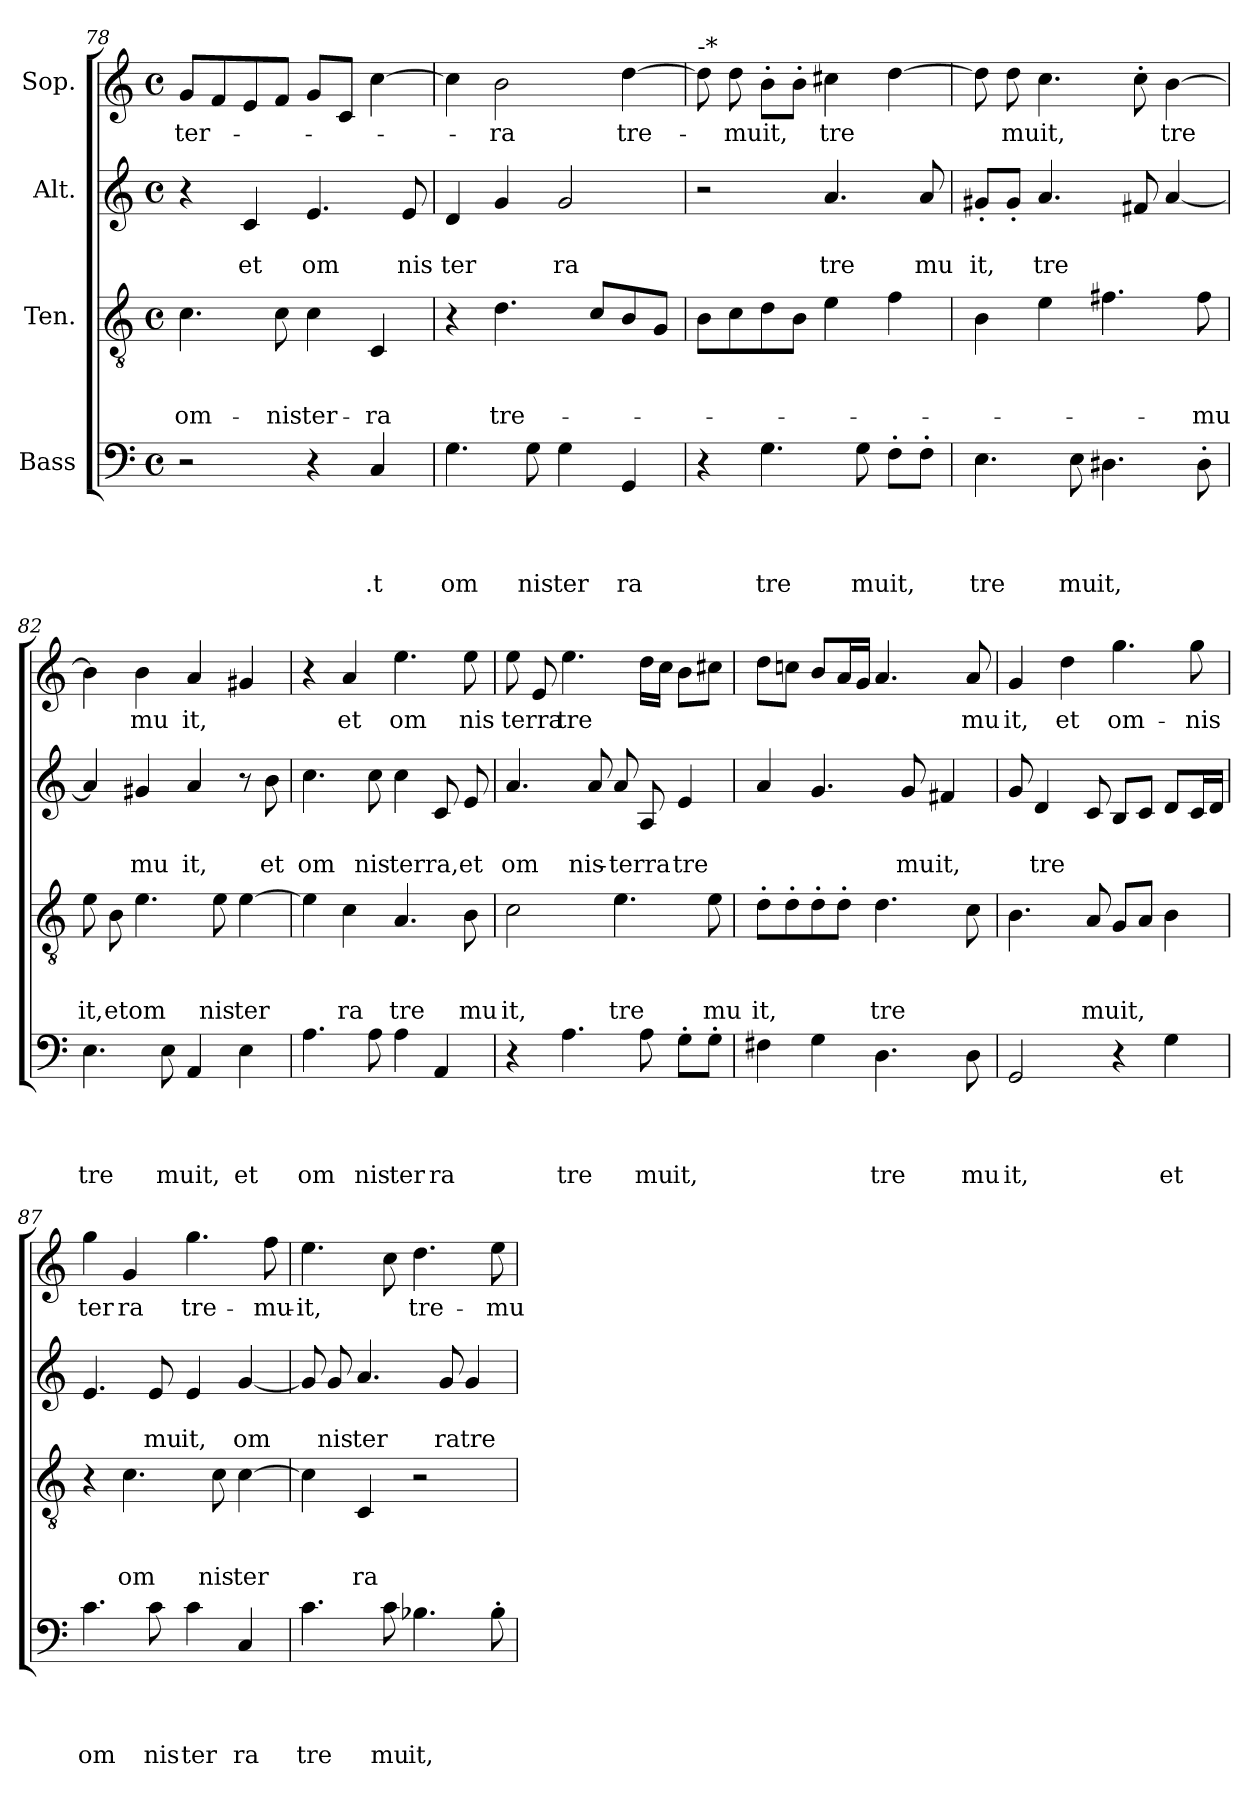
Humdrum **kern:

**kern	**text	**text	**text	**text	**kern	**text	**text	**text	**kern	**text	**text	**kern	**text
*part4	*part4	*part4	*part4	*part4	*part3	*part3	*part3	*part3	*part2	*part2	*part2	*part1	*part1
*staff4	*staff4	*staff4	*staff4	*staff4	*staff3	*staff3	*staff3	*staff3	*staff2	*staff2	*staff2	*staff1	*staff1
*I"Bass	*	*	*	*	*I"Ten.	*	*	*	*I"Alt.	*	*	*I"Sop.	*
*clefF4	*	*	*	*	*clefGv2	*	*	*	*clefG2	*	*	*clefG2	*
*k[]	*	*	*	*	*k[]	*	*	*	*k[]	*	*	*k[]	*
*C:	*	*	*	*	*C:	*	*	*	*C:	*	*	*C:	*
*M4/4	*	*	*	*	*M4/4	*	*	*	*M4/4	*	*	*M4/4	*
*met(c)	*	*	*	*	*met(c)	*	*	*	*met(c)	*	*	*met(c)	*
=78	=78	=78	=78	=78	=78	=78	=78	=78	=78	=78	=78	=78	=78
!	!	!	!	!	!	!	!	!LO:LY:b	!	!	!	!	!LO:LY:b
2r	.	.	.	.	4.c\	.	.	om-	4r	.	.	8g/L	ter-
.	.	.	.	.	.	.	.	.	.	.	.	8f/	.
!	!	!	!	!	!	!	!	!	!	!	!LO:LY:b	!	!
.	.	.	.	.	.	.	.	.	4c/	.	et	8e/	.
!	!	!	!	!	!	!	!	!LO:LY:b	!	!	!	!	!
.	.	.	.	.	8c\	.	.	-nis	.	.	.	8f/J	.
!	!	!	!	!	!	!	!	!LO:LY:b	!	!	!LO:LY:b	!	!
4r	.	.	.	.	4c\	.	.	ter-	4.e/	.	om	8g/L	.
.	.	.	.	.	.	.	.	.	.	.	.	8c/J	.
!	!	!	!	!LO:LY:b	!	!	!	!LO:LY:b	!	!	!	!	!
4C/	.	.	.	.t	4C/	.	.	-ra	.	.	.	[>4cc\	.
!	!	!	!	!	!	!	!	!	!	!	!LO:LY:b	!	!
.	.	.	.	.	.	.	.	.	8e/	.	nis	.	.
=79	=79	=79	=79	=79	=79	=79	=79	=79	=79	=79	=79	=79	=79
!	!	!	!	!LO:LY:b	!	!	!	!	!	!	!LO:LY:b	!	!
4.G\	.	.	.	om	4r	.	.	.	4d/	.	ter	4cc\]	.
!	!	!	!	!	!	!	!	!LO:LY:b	!	!	!	!	!LO:LY:b
.	.	.	.	.	4.d\	.	.	tre-	4g/	.	.	2b\	-ra
!	!	!	!	!LO:LY:b	!	!	!	!	!	!	!	!	!
8G\	.	.	.	nis	.	.	.	.	.	.	.	.	.
!	!	!	!	!LO:LY:b	!	!	!	!	!	!	!LO:LY:b	!	!
4G\	.	.	.	ter	.	.	.	.	2g/	.	ra	.	.
.	.	.	.	.	8c/L	.	.	.	.	.	.	.	.
!	!	!	!	!LO:LY:b	!	!	!	!	!	!	!	!	!LO:LY:b
4GG/	.	.	.	ra	8B/	.	.	.	.	.	.	[>4dd\	tre-
.	.	.	.	.	8G/J	.	.	.	.	.	.	.	.
!!LO:LB:g=z
=80	=80	=80	=80	=80	=80	=80	=80	=80	=80	=80	=80	=80	=80
!	!	!	!	!	!	!	!	!	!	!	!	!LO:TX:a:t=-*	!
4r	.	.	.	.	8B\L	.	.	.	2r	.	.	8dd\]	.
!	!	!	!	!	!	!	!	!	!	!	!	!	!LO:LY:b
.	.	.	.	.	8c\	.	.	.	.	.	.	8dd\	-muit,
!	!	!	!	!LO:LY:b	!	!	!	!	!	!	!	!	!
4.G\	.	.	.	tre	8d\	.	.	.	.	.	.	8b'>\L	.
.	.	.	.	.	8B\J	.	.	.	.	.	.	8b'>\J	.
!	!	!	!	!	!	!	!	!	!	!	!LO:LY:b	!	!LO:LY:b
.	.	.	.	.	4e\	.	.	.	4.a/	.	tre	4cc#X\	tre
!	!	!	!	!LO:LY:b	!	!	!	!	!	!	!	!	!
8G\	.	.	.	muit,	.	.	.	.	.	.	.	.	.
8F'>\L	.	.	.	.	4f\	.	.	.	.	.	.	[>4dd\	.
!	!	!	!	!	!	!	!	!	!	!	!LO:LY:b	!	!
8F'>\J	.	.	.	.	.	.	.	.	8a/	.	mu	.	.
=81	=81	=81	=81	=81	=81	=81	=81	=81	=81	=81	=81	=81	=81
!	!	!	!	!LO:LY:b	!	!	!	!	!	!	!LO:LY:b	!	!
4.E\	.	.	.	tre	4B\	.	.	.	8g#X'</L	.	it,	8dd\]	.
!	!	!	!	!	!	!	!	!	!	!	!	!	!LO:LY:b
.	.	.	.	.	.	.	.	.	8g#'</J	.	.	8dd\	muit,
!	!	!	!	!	!	!	!	!	!	!	!LO:LY:b	!	!
.	.	.	.	.	4e\	.	.	.	4.a/	.	tre	4.cc\	.
!	!	!	!	!LO:LY:b	!	!	!	!	!	!	!	!	!
8E\	.	.	.	mu	.	.	.	.	.	.	.	.	.
!	!	!	!	!LO:LY:b	!	!	!	!	!	!	!	!	!
4.D#X\	.	.	.	it,	4.f#X\	.	.	.	.	.	.	.	.
.	.	.	.	.	.	.	.	.	8f#X/	.	.	8cc'>\	.
!	!	!	!	!	!	!	!	!	!	!	!	!	!LO:LY:b
.	.	.	.	.	.	.	.	.	[<4a/	.	.	[>4b\	tre
!	!	!	!	!	!	!	!	!LO:LY:b	!	!	!	!	!
8D#'>\	.	.	.	.	8f#\	.	.	-mu	.	.	.	.	.
=82	=82	=82	=82	=82	=82	=82	=82	=82	=82	=82	=82	=82	=82
!	!	!	!	!LO:LY:b	!	!	!	!LO:LY:b	!	!	!	!	!
4.E\	.	.	.	tre	8e\	.	.	it,	4a/]	.	.	4b\]	.
!	!	!	!	!	!	!	!	!LO:LY:b	!	!	!	!	!
.	.	.	.	.	8B\	.	.	etom	.	.	.	.	.
!	!	!	!	!	!	!	!	!	!	!	!LO:LY:b	!	!LO:LY:b
.	.	.	.	.	4.e\	.	.	.	4g#X/	.	mu	4b\	mu
!	!	!	!	!LO:LY:b	!	!	!	!	!	!	!	!	!
8E\	.	.	.	muit,	.	.	.	.	.	.	.	.	.
!	!	!	!	!	!	!	!	!	!	!	!LO:LY:b	!	!LO:LY:b
4AA/	.	.	.	.	.	.	.	.	4a/	.	it,	4a/	it,
!	!	!	!	!	!	!	!	!LO:LY:b	!	!	!	!	!
.	.	.	.	.	8e\	.	.	nis	.	.	.	.	.
!	!	!	!	!LO:LY:b	!	!	!	!LO:LY:b	!	!	!	!	!
4E\	.	.	.	et	[>4e\	.	.	ter	8r	.	.	4g#X/	.
!	!	!	!	!	!	!	!	!	!	!	!LO:LY:b	!	!
.	.	.	.	.	.	.	.	.	8b\	.	et	.	.
=83	=83	=83	=83	=83	=83	=83	=83	=83	=83	=83	=83	=83	=83
!	!	!	!	!LO:LY:b	!	!	!	!	!	!	!LO:LY:b	!	!
4.A\	.	.	.	om	4e\]	.	.	.	4.cc\	.	om	4r	.
!	!	!	!	!	!	!	!	!LO:LY:b	!	!	!	!	!LO:LY:b
.	.	.	.	.	4c\	.	.	ra	.	.	.	4a/	et
!	!	!	!	!LO:LY:b	!	!	!	!	!	!	!LO:LY:b	!	!
8A\	.	.	.	nis	.	.	.	.	8cc\	.	nis	.	.
!	!	!	!	!LO:LY:b	!	!	!	!LO:LY:b	!	!	!LO:LY:b	!	!LO:LY:b
4A\	.	.	.	ter	4.A/	.	.	tre	4cc\	.	terra,	4.ee\	om
!	!	!	!	!LO:LY:b	!	!	!	!	!	!	!	!	!
4AA/	.	.	.	ra	.	.	.	.	8c/	.	.	.	.
!	!	!	!	!	!	!	!	!LO:LY:b	!	!	!LO:LY:b	!	!LO:LY:b
.	.	.	.	.	8B\	.	.	mu	8e/	.	et	8ee\	nis
=84	=84	=84	=84	=84	=84	=84	=84	=84	=84	=84	=84	=84	=84
!	!	!	!	!	!	!	!	!LO:LY:b	!	!	!LO:LY:b	!	!LO:LY:b
4r	.	.	.	.	2c\	.	.	it,	4.a/	.	om	8ee\	terra
.	.	.	.	.	.	.	.	.	.	.	.	8e/	.
!	!	!	!	!LO:LY:b	!	!	!	!	!	!	!	!	!LO:LY:b
4.A\	.	.	.	tre	.	.	.	.	.	.	.	4.ee\	tre
!	!	!	!	!	!	!	!	!	!	!	!LO:LY:b	!	!
.	.	.	.	.	.	.	.	.	8a/	.	nis-	.	.
!	!	!	!	!	!	!	!	!LO:LY:b	!	!	!LO:LY:b	!	!
.	.	.	.	.	4.e\	.	.	tre	8a/	.	-terra	.	.
!	!	!	!	!LO:LY:b	!	!	!	!	!	!	!	!	!
8A\	.	.	.	mu	.	.	.	.	8A/	.	.	16dd\LL	.
.	.	.	.	.	.	.	.	.	.	.	.	16cc\JJ	.
!	!	!	!	!LO:LY:b	!	!	!	!	!	!	!LO:LY:b	!	!
8G'>\L	.	.	.	it,	.	.	.	.	4e/	.	tre	8b\L	.
!	!	!	!	!	!	!	!	!LO:LY:b	!	!	!	!	!
8G'>\J	.	.	.	.	8e\	.	.	mu	.	.	.	8cc#X\J	.
=85	=85	=85	=85	=85	=85	=85	=85	=85	=85	=85	=85	=85	=85
!	!	!	!	!	!	!	!	!LO:LY:b	!	!	!	!	!
4F#X\	.	.	.	.	8d'>\L	.	.	it,	4a/	.	.	8dd\L	.
.	.	.	.	.	8d'>\	.	.	.	.	.	.	8ccn\J	.
4G\	.	.	.	.	8d'>\	.	.	.	4.g/	.	.	8b/L	.
.	.	.	.	.	8d'>\J	.	.	.	.	.	.	16a/L	.
.	.	.	.	.	.	.	.	.	.	.	.	16g/JJ	.
!	!	!	!	!LO:LY:b	!	!	!	!LO:LY:b	!	!	!	!	!
4.D\	.	.	.	tre	4.d\	.	.	tre	.	.	.	4.a/	.
!	!	!	!	!	!	!	!	!	!	!	!LO:LY:b	!	!
.	.	.	.	.	.	.	.	.	8g/	.	mu	.	.
!	!	!	!	!	!	!	!	!	!	!	!LO:LY:b	!	!
.	.	.	.	.	.	.	.	.	4f#X/	.	it,	.	.
!	!	!	!	!LO:LY:b	!	!	!	!	!	!	!	!	!LO:LY:b
8D\	.	.	.	mu	8c\	.	.	.	.	.	.	8a/	mu
!!LO:LB:g=z
=86	=86	=86	=86	=86	=86	=86	=86	=86	=86	=86	=86	=86	=86
!	!	!	!	!LO:LY:b	!	!	!	!	!	!	!	!	!LO:LY:b
2GG/	.	.	.	it,	4.B\	.	.	.	8g/	.	.	4g/	it,
!	!	!	!	!	!	!	!	!	!	!	!LO:LY:b	!	!
.	.	.	.	.	.	.	.	.	4d/	.	tre	.	.
!	!	!	!	!	!	!	!	!	!	!	!	!	!LO:LY:b
.	.	.	.	.	.	.	.	.	.	.	.	4dd\	et
!	!	!	!	!	!	!	!	!LO:LY:b	!	!	!	!	!
.	.	.	.	.	8A/	.	.	muit,	8c/	.	.	.	.
!	!	!	!	!	!	!	!	!	!	!	!	!	!LO:LY:b
4r	.	.	.	.	8G/L	.	.	.	8B/L	.	.	4.gg\	om-
.	.	.	.	.	8A/J	.	.	.	8c/J	.	.	.	.
!	!	!	!	!LO:LY:b	!	!	!	!	!	!	!	!	!
4G\	.	.	.	et	4B\	.	.	.	8d/L	.	.	.	.
!	!	!	!	!	!	!	!	!	!	!	!	!	!LO:LY:b
.	.	.	.	.	.	.	.	.	16c/L	.	.	8gg\	-nis
.	.	.	.	.	.	.	.	.	16d/JJ	.	.	.	.
=87	=87	=87	=87	=87	=87	=87	=87	=87	=87	=87	=87	=87	=87
!	!	!	!	!LO:LY:b	!	!	!	!	!	!	!	!	!LO:LY:b
4.c\	.	.	.	om	4r	.	.	.	4.e/	.	.	4gg\	ter
!	!	!	!	!	!	!	!	!LO:LY:b	!	!	!	!	!LO:LY:b
.	.	.	.	.	4.c\	.	.	om	.	.	.	4g/	ra
!	!	!	!	!LO:LY:b	!	!	!	!	!	!	!LO:LY:b	!	!
8c\	.	.	.	nis	.	.	.	.	8e/	.	mu	.	.
!	!	!	!	!LO:LY:b	!	!	!	!	!	!	!LO:LY:b	!	!LO:LY:b
4c\	.	.	.	ter	.	.	.	.	4e/	.	it,	4.gg\	tre-
!	!	!	!	!	!	!	!	!LO:LY:b	!	!	!	!	!
.	.	.	.	.	8c\	.	.	nis	.	.	.	.	.
!	!	!	!	!LO:LY:b	!	!	!	!LO:LY:b	!	!	!LO:LY:b	!	!
4C/	.	.	.	ra	[>4c\	.	.	ter	[<4g/	.	om	.	.
!	!	!	!	!	!	!	!	!	!	!	!	!	!LO:LY:b
.	.	.	.	.	.	.	.	.	.	.	.	8ff\	-mu-
=88	=88	=88	=88	=88	=88	=88	=88	=88	=88	=88	=88	=88	=88
!	!	!	!	!LO:LY:b	!	!	!	!	!	!	!	!	!LO:LY:b
4.c\	.	.	.	tre	4c\]	.	.	.	8g/]	.	.	4.ee\	-it,
!	!	!	!	!	!	!	!	!	!	!	!LO:LY:b	!	!
.	.	.	.	.	.	.	.	.	8g/	.	nis	.	.
!	!	!	!	!	!	!	!	!LO:LY:b	!	!	!LO:LY:b	!	!
.	.	.	.	.	4C/	.	.	ra	4.a/	.	ter	.	.
!	!	!	!	!LO:LY:b	!	!	!	!	!	!	!	!	!
8c\	.	.	.	mu	.	.	.	.	.	.	.	8cc\	.
!	!	!	!	!LO:LY:b	!	!	!	!	!	!	!	!	!LO:LY:b
4.B-X\	.	.	.	it,	2r	.	.	.	.	.	.	4.dd\	tre-
!	!	!	!	!	!	!	!	!	!	!	!LO:LY:b	!	!
.	.	.	.	.	.	.	.	.	8g/	.	ra	.	.
!	!	!	!	!	!	!	!	!	!	!	!LO:LY:b	!	!
.	.	.	.	.	.	.	.	.	4g/	.	tre	.	.
!	!	!	!	!	!	!	!	!	!	!	!	!	!LO:LY:b
8B-'>\	.	.	.	.	.	.	.	.	.	.	.	8ee\	-mu-
=	=	=	=	=	=	=	=	=	=	=	=	=	=
*-	*-	*-	*-	*-	*-	*-	*-	*-	*-	*-	*-	*-	*-
